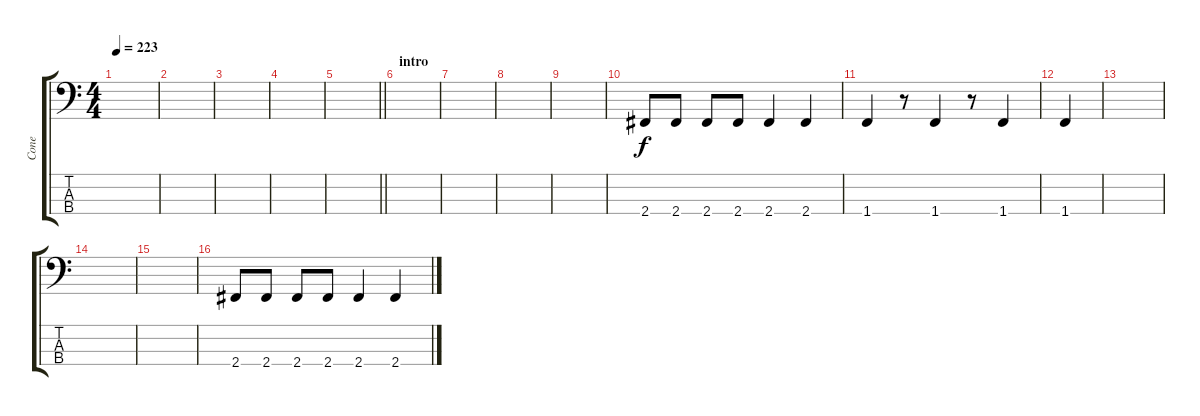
\track ("Cone" "Cone") {instrument electricbassfinger}
\staff {score tabs}
\tuning (G2 D2 A1 E1) {hide}
\ts (4 4)
\tempo 223
\clef f4
\ks c
|
|
|
|
\barLineRight lightlight
|
\section ("" "intro")
|
|
|
|
2.4.8 2.4.8 2.4.8 2.4.8 2.4.4 2.4.4 |
1.4.4 r.8 1.4.4 r.8 1.4.4 |
1.4.4 |
|
|
|
2.4.8 2.4.8 2.4.8 2.4.8 2.4.4 2.4.4
